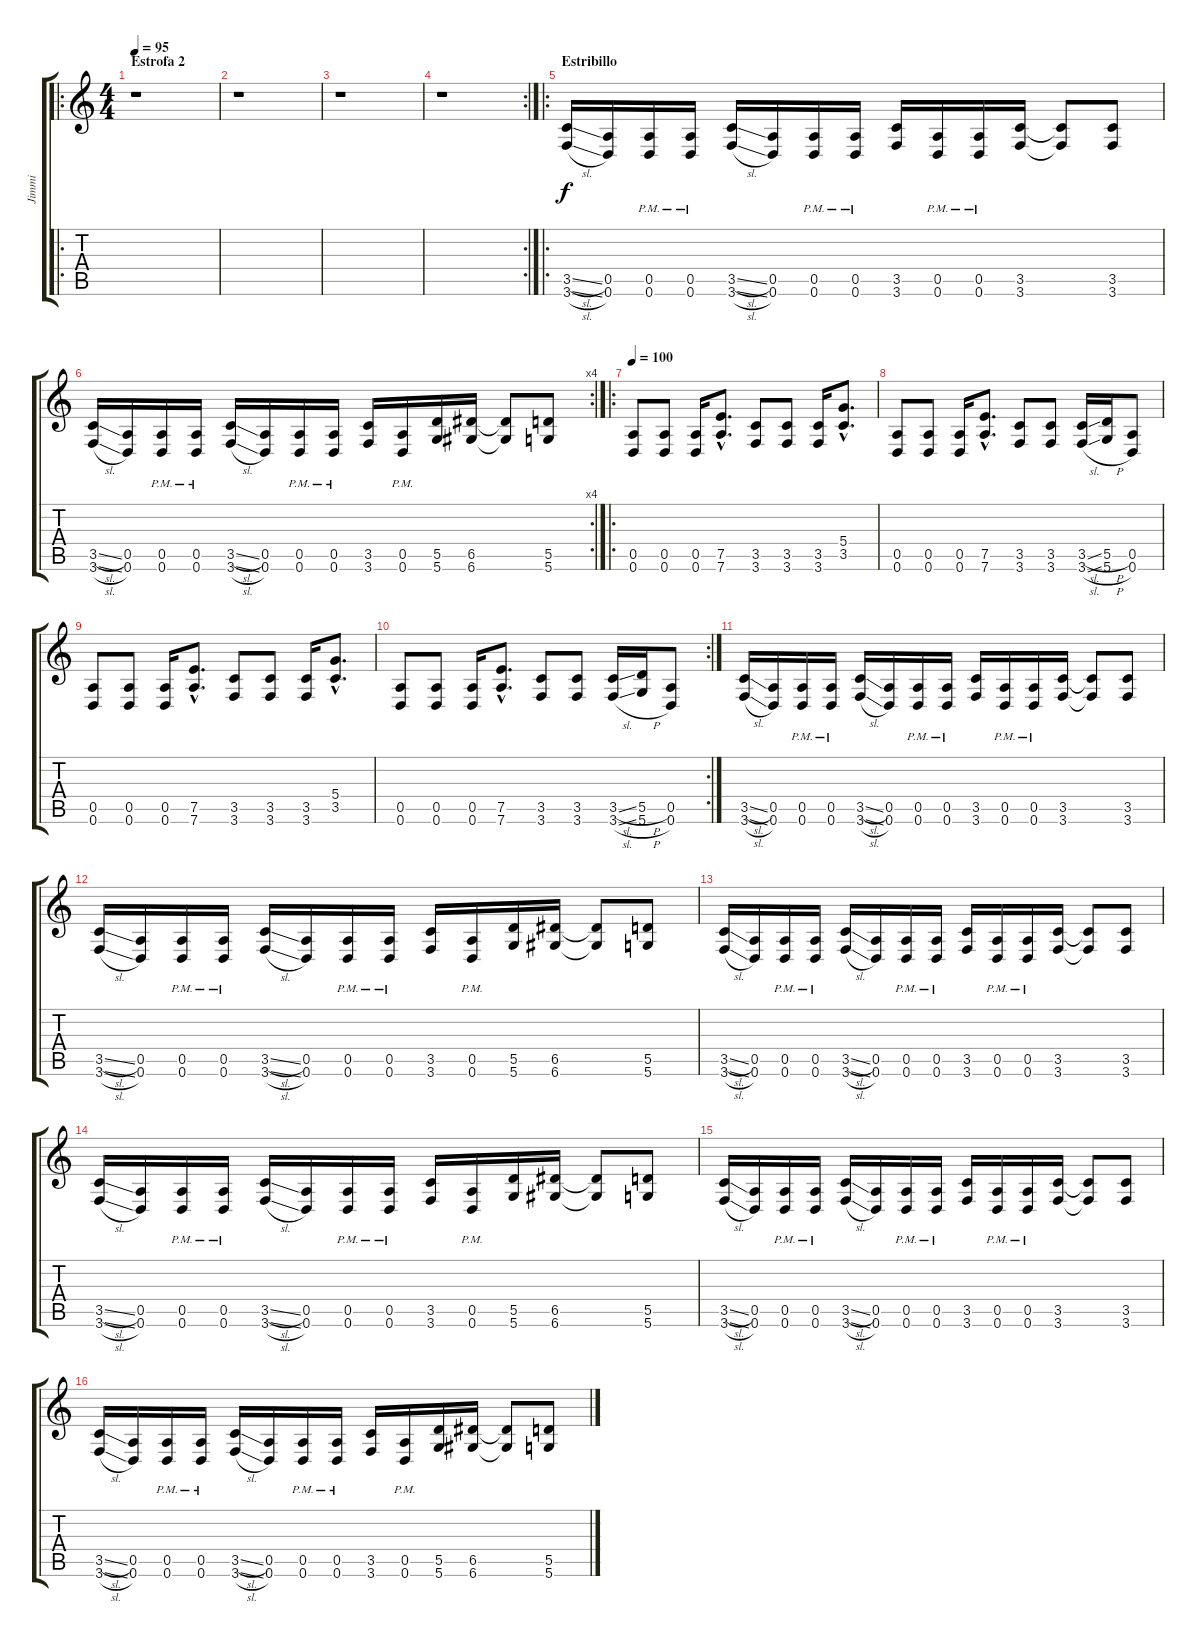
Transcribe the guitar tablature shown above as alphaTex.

\track ("Jimmi" "Jimmi") {instrument distortionguitar}
\staff {score tabs}
\tuning (E4 B3 G3 D3 A2 D2) {hide}
\ro
\ts (4 4)
\section ("" "Estrofa 2")
\tempo 95
\clef g2
\ks c
r.1{dy f} |
r.1 |
r.1 |
\rc 2
r.1 |
\ro
\section ("" "Estribillo")
(3.5{sl} 3.6{sl}).16 (0.5 0.6).16 (0.5{pm} 0.6{pm}).16 (0.5{pm} 0.6{pm}).16 (3.5{sl} 3.6{sl}).16 (0.5 0.6).16 (0.5{pm} 0.6{pm}).16 (0.5{pm} 0.6{pm}).16 (3.5 3.6).16 (0.5{pm} 0.6{pm}).16 (0.5{pm} 0.6{pm}).16 (3.5 3.6).16 (3.5{t} 3.6{t}).8 (3.5 3.6).8 |
\rc 4
(3.5{sl} 3.6{sl}).16 (0.5 0.6).16 (0.5{pm} 0.6{pm}).16 (0.5{pm} 0.6{pm}).16 (3.5{sl} 3.6{sl}).16 (0.5 0.6).16 (0.5{pm} 0.6{pm}).16 (0.5{pm} 0.6{pm}).16 (3.5 3.6).16 (0.5{pm} 0.6{pm}).16 (5.5 5.6).16 (6.5 6.6).16 (6.5{t} 6.6{t}).8 (5.5 5.6).8 |
\ro
\tempo 100
(0.5 0.6).8 (0.5 0.6).8 (0.5 0.6).16 (7.5{hac} 7.6{hac}).8{d} (3.5 3.6).8 (3.5 3.6).8 (3.5 3.6).16 (5.4{hac} 3.5{hac}).8{d} |
(0.5 0.6).8 (0.5 0.6).8 (0.5 0.6).16 (7.5{hac} 7.6{hac}).8{d} (3.5 3.6).8 (3.5 3.6).8 (3.5{sl} 3.6{sl}).16 (5.5{h} 5.6{h}).16 (0.5 0.6).8 |
(0.5 0.6).8 (0.5 0.6).8 (0.5 0.6).16 (7.5{hac} 7.6{hac}).8{d} (3.5 3.6).8 (3.5 3.6).8 (3.5 3.6).16 (5.4{hac} 3.5{hac}).8{d} |
\rc 2
(0.5 0.6).8 (0.5 0.6).8 (0.5 0.6).16 (7.5{hac} 7.6{hac}).8{d} (3.5 3.6).8 (3.5 3.6).8 (3.5{sl} 3.6{sl}).16 (5.5{h} 5.6{h}).16 (0.5 0.6).8 |
(3.5{sl} 3.6{sl}).16 (0.5 0.6).16 (0.5{pm} 0.6{pm}).16 (0.5{pm} 0.6{pm}).16 (3.5{sl} 3.6{sl}).16 (0.5 0.6).16 (0.5{pm} 0.6{pm}).16 (0.5{pm} 0.6{pm}).16 (3.5 3.6).16 (0.5{pm} 0.6{pm}).16 (0.5{pm} 0.6{pm}).16 (3.5 3.6).16 (3.5{t} 3.6{t}).8 (3.5 3.6).8 |
(3.5{sl} 3.6{sl}).16 (0.5 0.6).16 (0.5{pm} 0.6{pm}).16 (0.5{pm} 0.6{pm}).16 (3.5{sl} 3.6{sl}).16 (0.5 0.6).16 (0.5{pm} 0.6{pm}).16 (0.5{pm} 0.6{pm}).16 (3.5 3.6).16 (0.5{pm} 0.6{pm}).16 (5.5 5.6).16 (6.5 6.6).16 (6.5{t} 6.6{t}).8 (5.5 5.6).8 |
(3.5{sl} 3.6{sl}).16 (0.5 0.6).16 (0.5{pm} 0.6{pm}).16 (0.5{pm} 0.6{pm}).16 (3.5{sl} 3.6{sl}).16 (0.5 0.6).16 (0.5{pm} 0.6{pm}).16 (0.5{pm} 0.6{pm}).16 (3.5 3.6).16 (0.5{pm} 0.6{pm}).16 (0.5{pm} 0.6{pm}).16 (3.5 3.6).16 (3.5{t} 3.6{t}).8 (3.5 3.6).8 |
(3.5{sl} 3.6{sl}).16 (0.5 0.6).16 (0.5{pm} 0.6{pm}).16 (0.5{pm} 0.6{pm}).16 (3.5{sl} 3.6{sl}).16 (0.5 0.6).16 (0.5{pm} 0.6{pm}).16 (0.5{pm} 0.6{pm}).16 (3.5 3.6).16 (0.5{pm} 0.6{pm}).16 (5.5 5.6).16 (6.5 6.6).16 (6.5{t} 6.6{t}).8 (5.5 5.6).8 |
(3.5{sl} 3.6{sl}).16 (0.5 0.6).16 (0.5{pm} 0.6{pm}).16 (0.5{pm} 0.6{pm}).16 (3.5{sl} 3.6{sl}).16 (0.5 0.6).16 (0.5{pm} 0.6{pm}).16 (0.5{pm} 0.6{pm}).16 (3.5 3.6).16 (0.5{pm} 0.6{pm}).16 (0.5{pm} 0.6{pm}).16 (3.5 3.6).16 (3.5{t} 3.6{t}).8 (3.5 3.6).8 |
(3.5{sl} 3.6{sl}).16 (0.5 0.6).16 (0.5{pm} 0.6{pm}).16 (0.5{pm} 0.6{pm}).16 (3.5{sl} 3.6{sl}).16 (0.5 0.6).16 (0.5{pm} 0.6{pm}).16 (0.5{pm} 0.6{pm}).16 (3.5 3.6).16 (0.5{pm} 0.6{pm}).16 (5.5 5.6).16 (6.5 6.6).16 (6.5{t} 6.6{t}).8 (5.5 5.6).8
